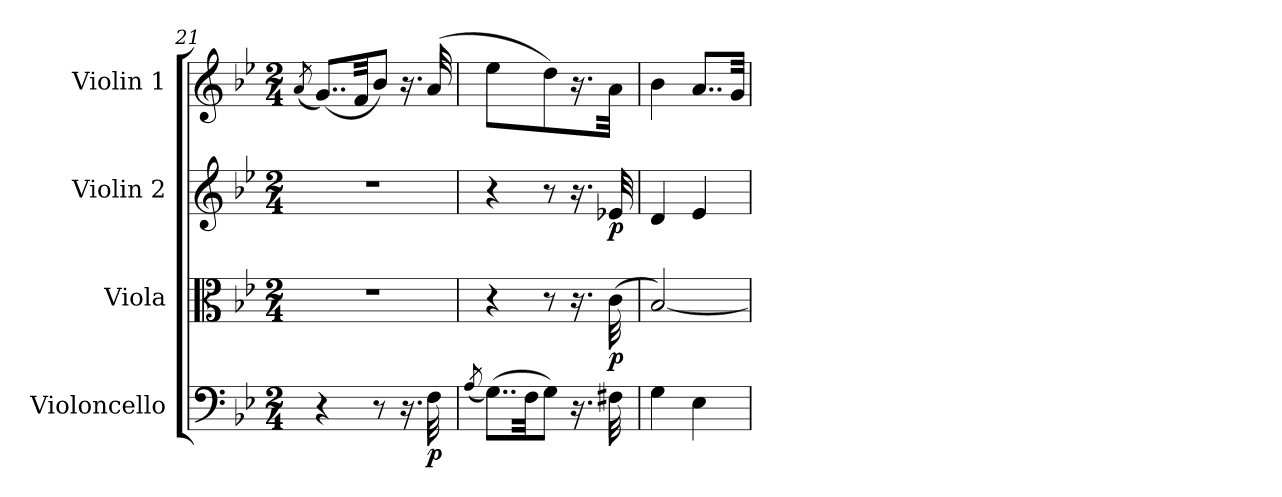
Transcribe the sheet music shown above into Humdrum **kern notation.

**kern	**dynam	**kern	**dynam	**kern	**dynam	**kern
*part4	*part4	*part3	*part3	*part2	*part2	*part1
*staff4	*staff4	*staff3	*staff3	*staff2	*staff2	*staff1
*I"Violoncello	*	*I"Viola	*	*I"Violin 2	*	*I"Violin 1
*I'Vc	*	*I'Vla	*	*I'Vln	*	*I'Vln
!!LO:LB:g=z
*clefF4	*	*clefC3	*	*clefG2	*	*clefG2
*k[b-e-]	*	*k[b-e-]	*	*k[b-e-]	*	*k[b-e-]
*M2/4	*	*M2/4	*	*M2/4	*	*M2/4
=21	=21	=21	=21	=21	=21	=21
.	.	.	.	.	.	(8qa/
4r	.	2r	.	2r	.	(8..g/L)
.	.	.	.	.	.	32f/KK
8r	.	.	.	.	.	8b-/J)
16.r	.	.	.	.	.	16.r
!	!LO:DY:b	!	!	!	!	!
32F\	p	.	.	.	.	(32a/
=22	=22	=22	=22	=22	=22	=22
(8qA/	.	.	.	.	.	.
(8..G\L)	.	4r	.	4r	.	4ee-\
32F\KK	.	.	.	.	.	.
8G\J)	.	8r	.	8r	.	8dd\L)
16.r	.	16.r	.	16.r	.	16.r
!	!	!	!LO:DY:b	!	!LO:DY:b	!
32F#X\	.	(32c\	p	32e-X/	p	32a\JJk
=23	=23	=23	=23	=23	=23	=23
4G\	.	[2B-/)	.	4d/	.	4b-\
4E-\	.	.	.	4e-/	.	8..a/L
.	.	.	.	.	.	32g/Jkk
=	=	=	=	=	=	=
*-	*-	*-	*-	*-	*-	*-
